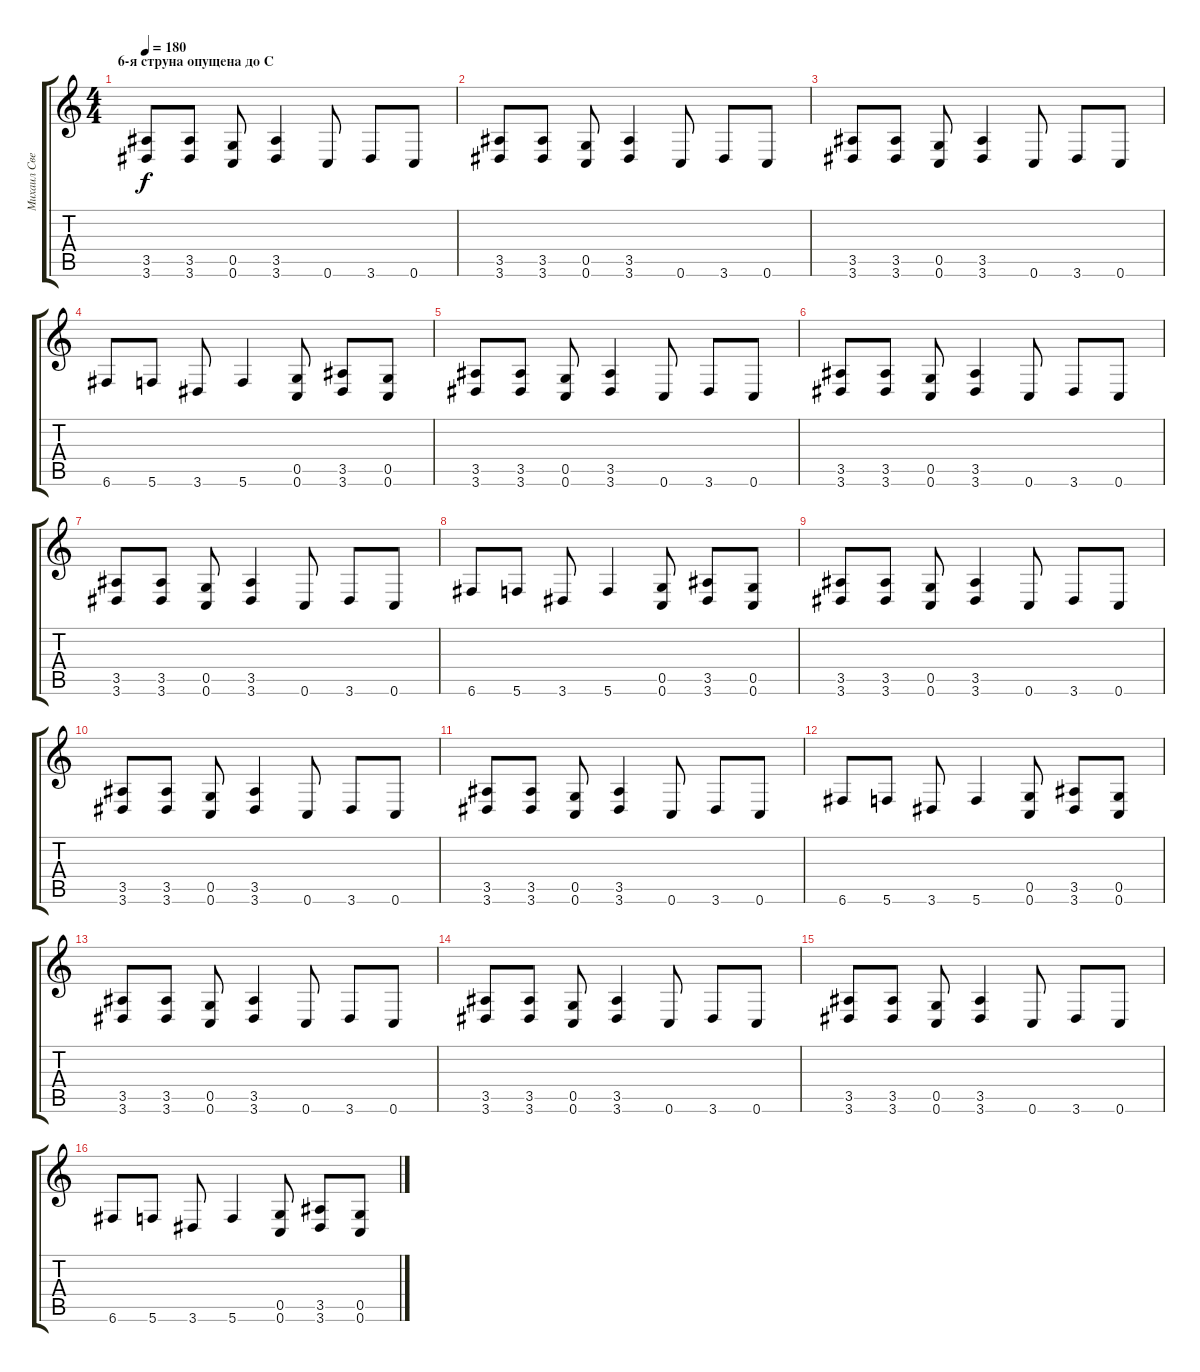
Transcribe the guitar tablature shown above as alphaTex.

\track ("Михаил Светлов" "Михаил Све") {instrument distortionguitar}
\staff {score tabs}
\tuning (D4 A3 F3 C3 G2 C2) {hide}
\ts (4 4)
\section ("" "6-я струна опущена до С")
\tempo 180
\clef g2
\ks c
(3.5 3.6).8{dy f instrument distortionguitar} (3.5 3.6).8 (0.5 0.6).8 (3.5 3.6).4 0.6.8 3.6.8 0.6.8 |
(3.5 3.6).8 (3.5 3.6).8 (0.5 0.6).8 (3.5 3.6).4 0.6.8 3.6.8 0.6.8 |
(3.5 3.6).8 (3.5 3.6).8 (0.5 0.6).8 (3.5 3.6).4 0.6.8 3.6.8 0.6.8 |
6.6.8 5.6.8 3.6.8 5.6.4 (0.5 0.6).8 (3.5 3.6).8 (0.5 0.6).8 |
(3.5 3.6).8 (3.5 3.6).8 (0.5 0.6).8 (3.5 3.6).4 0.6.8 3.6.8 0.6.8 |
(3.5 3.6).8 (3.5 3.6).8 (0.5 0.6).8 (3.5 3.6).4 0.6.8 3.6.8 0.6.8 |
(3.5 3.6).8 (3.5 3.6).8 (0.5 0.6).8 (3.5 3.6).4 0.6.8 3.6.8 0.6.8 |
6.6.8 5.6.8 3.6.8 5.6.4 (0.5 0.6).8 (3.5 3.6).8 (0.5 0.6).8 |
(3.5 3.6).8 (3.5 3.6).8 (0.5 0.6).8 (3.5 3.6).4 0.6.8 3.6.8 0.6.8 |
(3.5 3.6).8 (3.5 3.6).8 (0.5 0.6).8 (3.5 3.6).4 0.6.8 3.6.8 0.6.8 |
(3.5 3.6).8 (3.5 3.6).8 (0.5 0.6).8 (3.5 3.6).4 0.6.8 3.6.8 0.6.8 |
6.6.8 5.6.8 3.6.8 5.6.4 (0.5 0.6).8 (3.5 3.6).8 (0.5 0.6).8 |
(3.5 3.6).8 (3.5 3.6).8 (0.5 0.6).8 (3.5 3.6).4 0.6.8 3.6.8 0.6.8 |
(3.5 3.6).8 (3.5 3.6).8 (0.5 0.6).8 (3.5 3.6).4 0.6.8 3.6.8 0.6.8 |
(3.5 3.6).8 (3.5 3.6).8 (0.5 0.6).8 (3.5 3.6).4 0.6.8 3.6.8 0.6.8 |
6.6.8 5.6.8 3.6.8 5.6.4 (0.5 0.6).8 (3.5 3.6).8 (0.5 0.6).8
